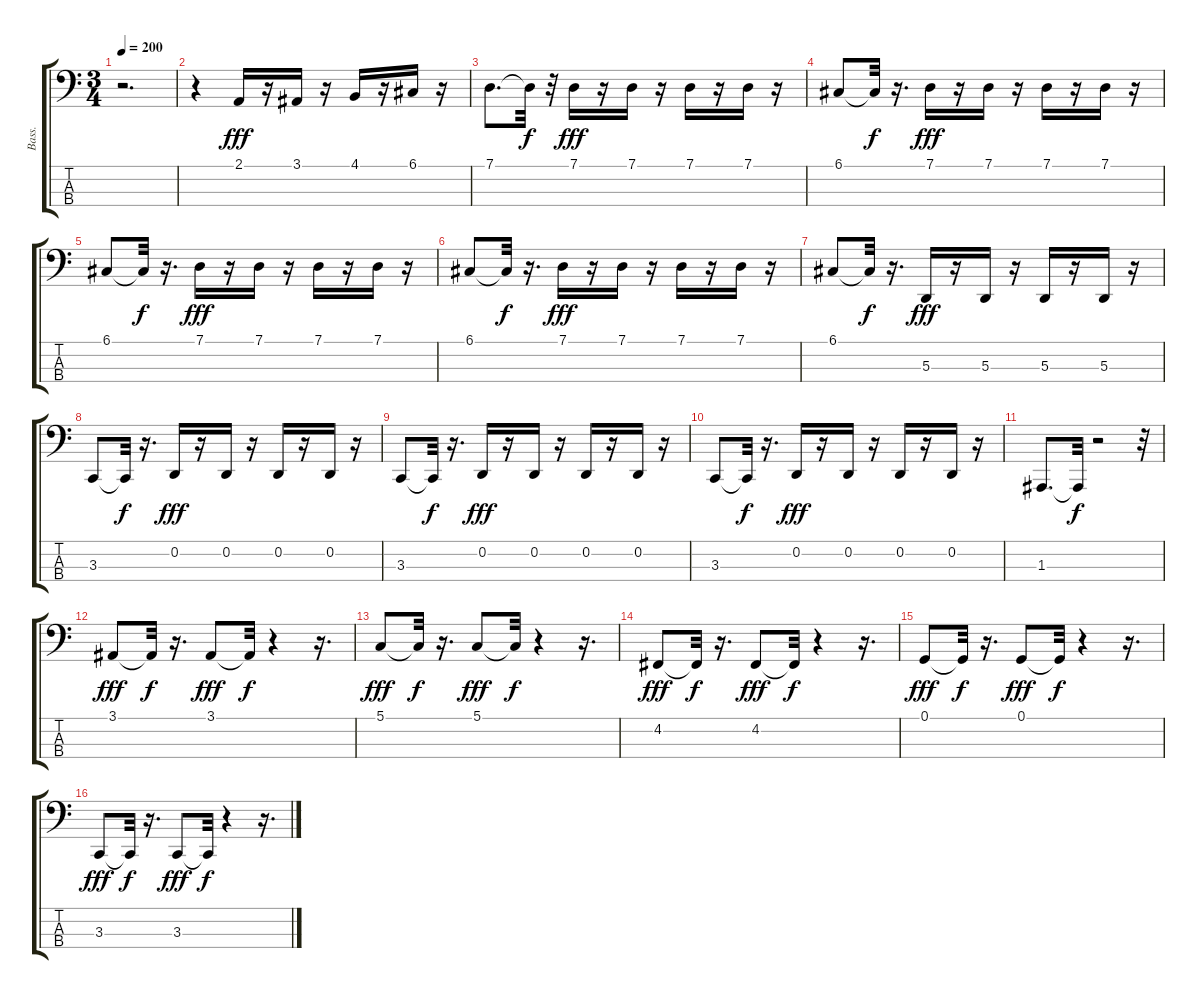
\track ("Bass." "Bass.") {instrument pizzicatostrings}
\staff {score tabs}
\tuning (G2 D2 A1 E1) {hide}
\ts (3 4)
\tempo 200
\clef f4
\ks c
r.2{d dy f} |
r.4 2.1.16{dy fff} r.16 3.1.16 r.16 4.1.16 r.16 6.1.16 r.16 |
7.1.8{d} 7.1{t}.32{dy f} r.32 7.1.16{dy fff} r.16 7.1.16 r.16 7.1.16 r.16 7.1.16 r.16 |
6.1.8 6.1{t}.32{dy f} r.16{d} 7.1.16{dy fff} r.16 7.1.16 r.16 7.1.16 r.16 7.1.16 r.16 |
6.1.8 6.1{t}.32{dy f} r.16{d} 7.1.16{dy fff} r.16 7.1.16 r.16 7.1.16 r.16 7.1.16 r.16 |
6.1.8 6.1{t}.32{dy f} r.16{d} 7.1.16{dy fff} r.16 7.1.16 r.16 7.1.16 r.16 7.1.16 r.16 |
6.1.8 6.1{t}.32{dy f} r.16{d} 5.3.16{dy fff} r.16 5.3.16 r.16 5.3.16 r.16 5.3.16 r.16 |
3.3.8 3.3{t}.32{dy f} r.16{d} 0.2.16{dy fff} r.16 0.2.16 r.16 0.2.16 r.16 0.2.16 r.16 |
3.3.8 3.3{t}.32{dy f} r.16{d} 0.2.16{dy fff} r.16 0.2.16 r.16 0.2.16 r.16 0.2.16 r.16 |
3.3.8 3.3{t}.32{dy f} r.16{d} 0.2.16{dy fff} r.16 0.2.16 r.16 0.2.16 r.16 0.2.16 r.16 |
1.3.8{d} 1.3{t}.32{dy f} r.2 r.32 |
3.1.8{dy fff} 3.1{t}.32{dy f} r.16{d} 3.1.8{dy fff} 3.1{t}.32{dy f} r.4 r.16{d} |
5.1.8{dy fff} 5.1{t}.32{dy f} r.16{d} 5.1.8{dy fff} 5.1{t}.32{dy f} r.4 r.16{d} |
4.2.8{dy fff} 4.2{t}.32{dy f} r.16{d} 4.2.8{dy fff} 4.2{t}.32{dy f} r.4 r.16{d} |
0.1.8{dy fff} 0.1{t}.32{dy f} r.16{d} 0.1.8{dy fff} 0.1{t}.32{dy f} r.4 r.16{d} |
3.3.8{dy fff} 3.3{t}.32{dy f} r.16{d} 3.3.8{dy fff} 3.3{t}.32{dy f} r.4 r.16{d}
